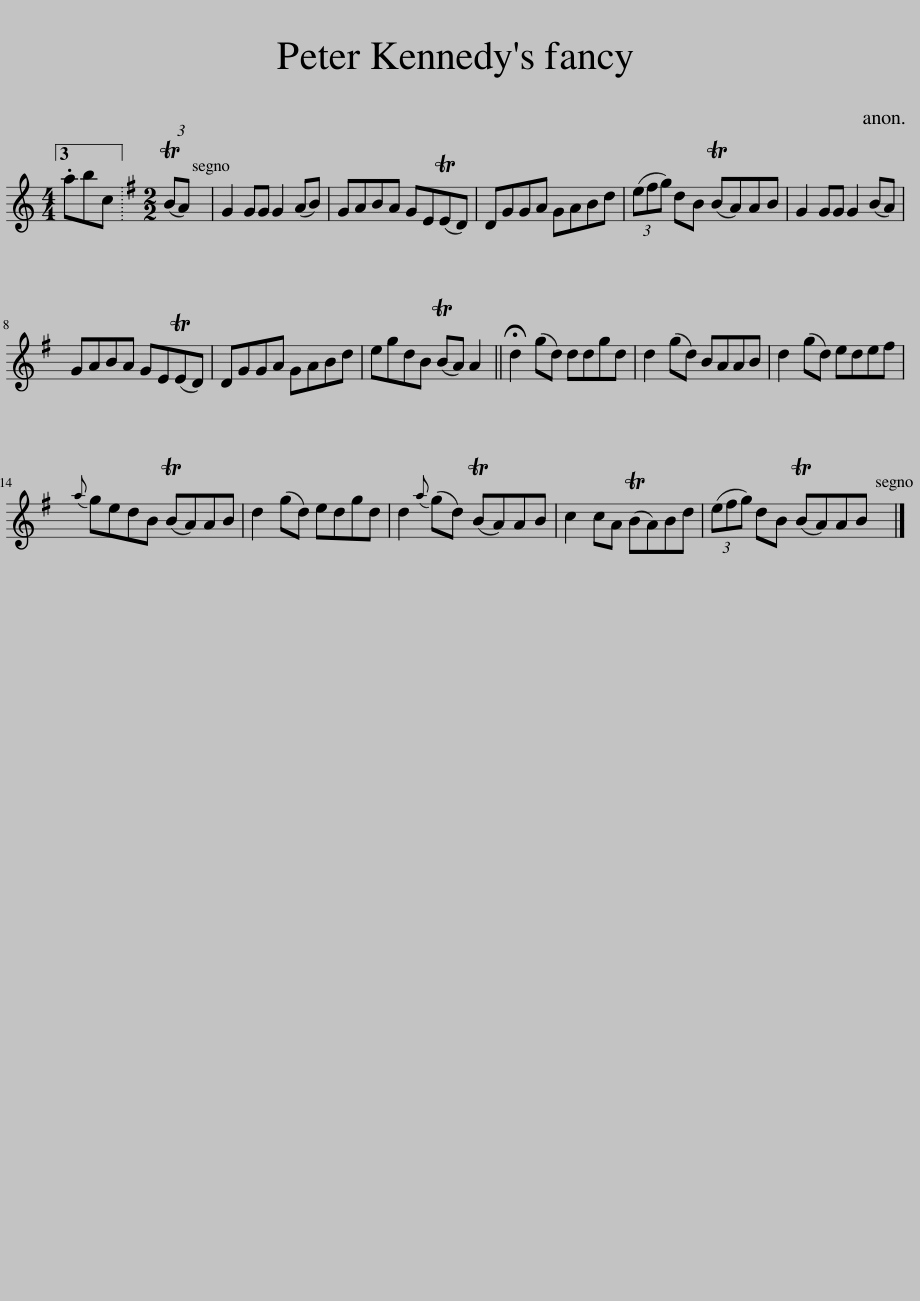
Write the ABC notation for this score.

X:1
L:1/8
M:4/4
I:linebreak $
K:C
V:1 treble
V:1
 .abc ||[K:G][M:2/2] (3:2:2(TBA) x/24 | G2 GG G2 (AB) | GABA GE(TED) | DGGA GABd | %5
 (3(efg) dB (TBA)AB | G2 GG G2 (BA) |$ GABA GE(TED) | DGGA GABd | egdB (TBA) A2 || %10
 !fermata!d2 (gd) ddgd | d2 (gd) BAAB | d2 (gd) edef |${a} gedB (TBA)AB | d2 (gd) edgd | %15
 d2{a} (gd) (TBA)AB | c2 cA (TBA)Bd | (3(efg) dB (TBA)AB |] %18
